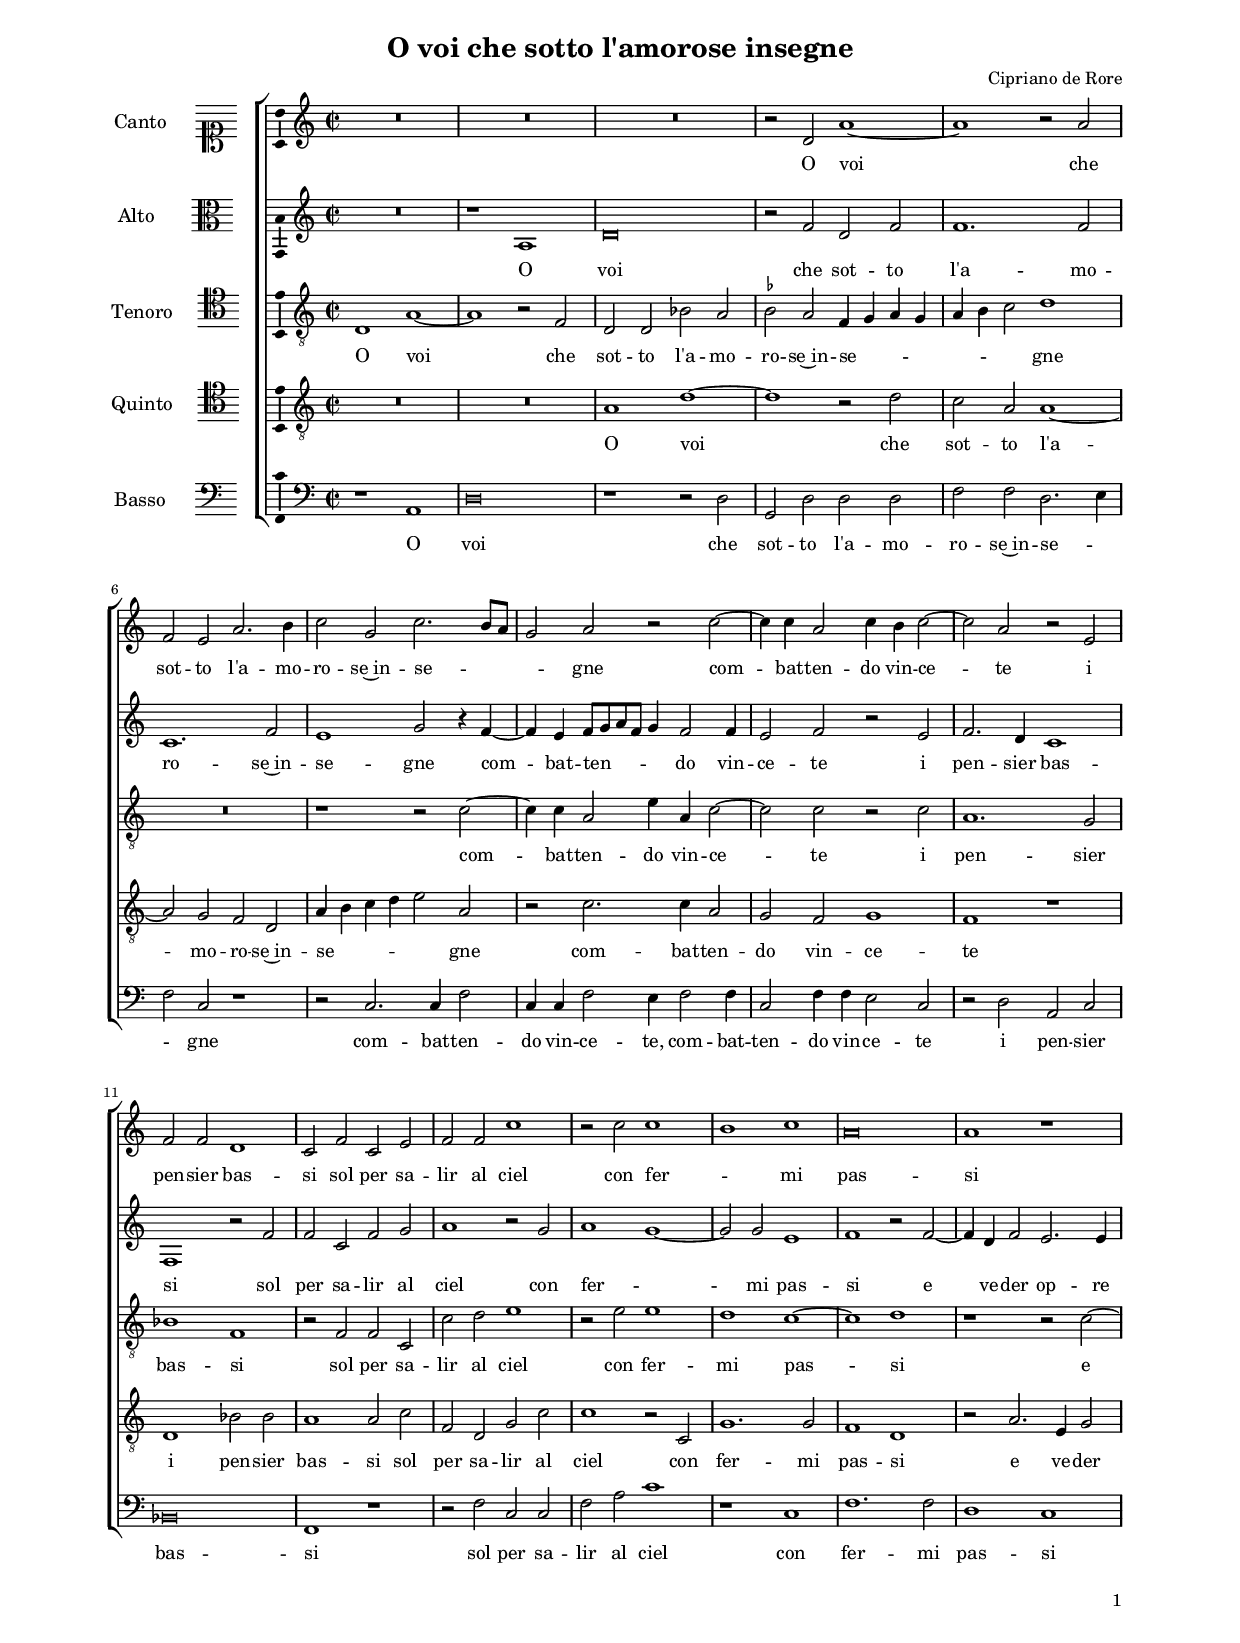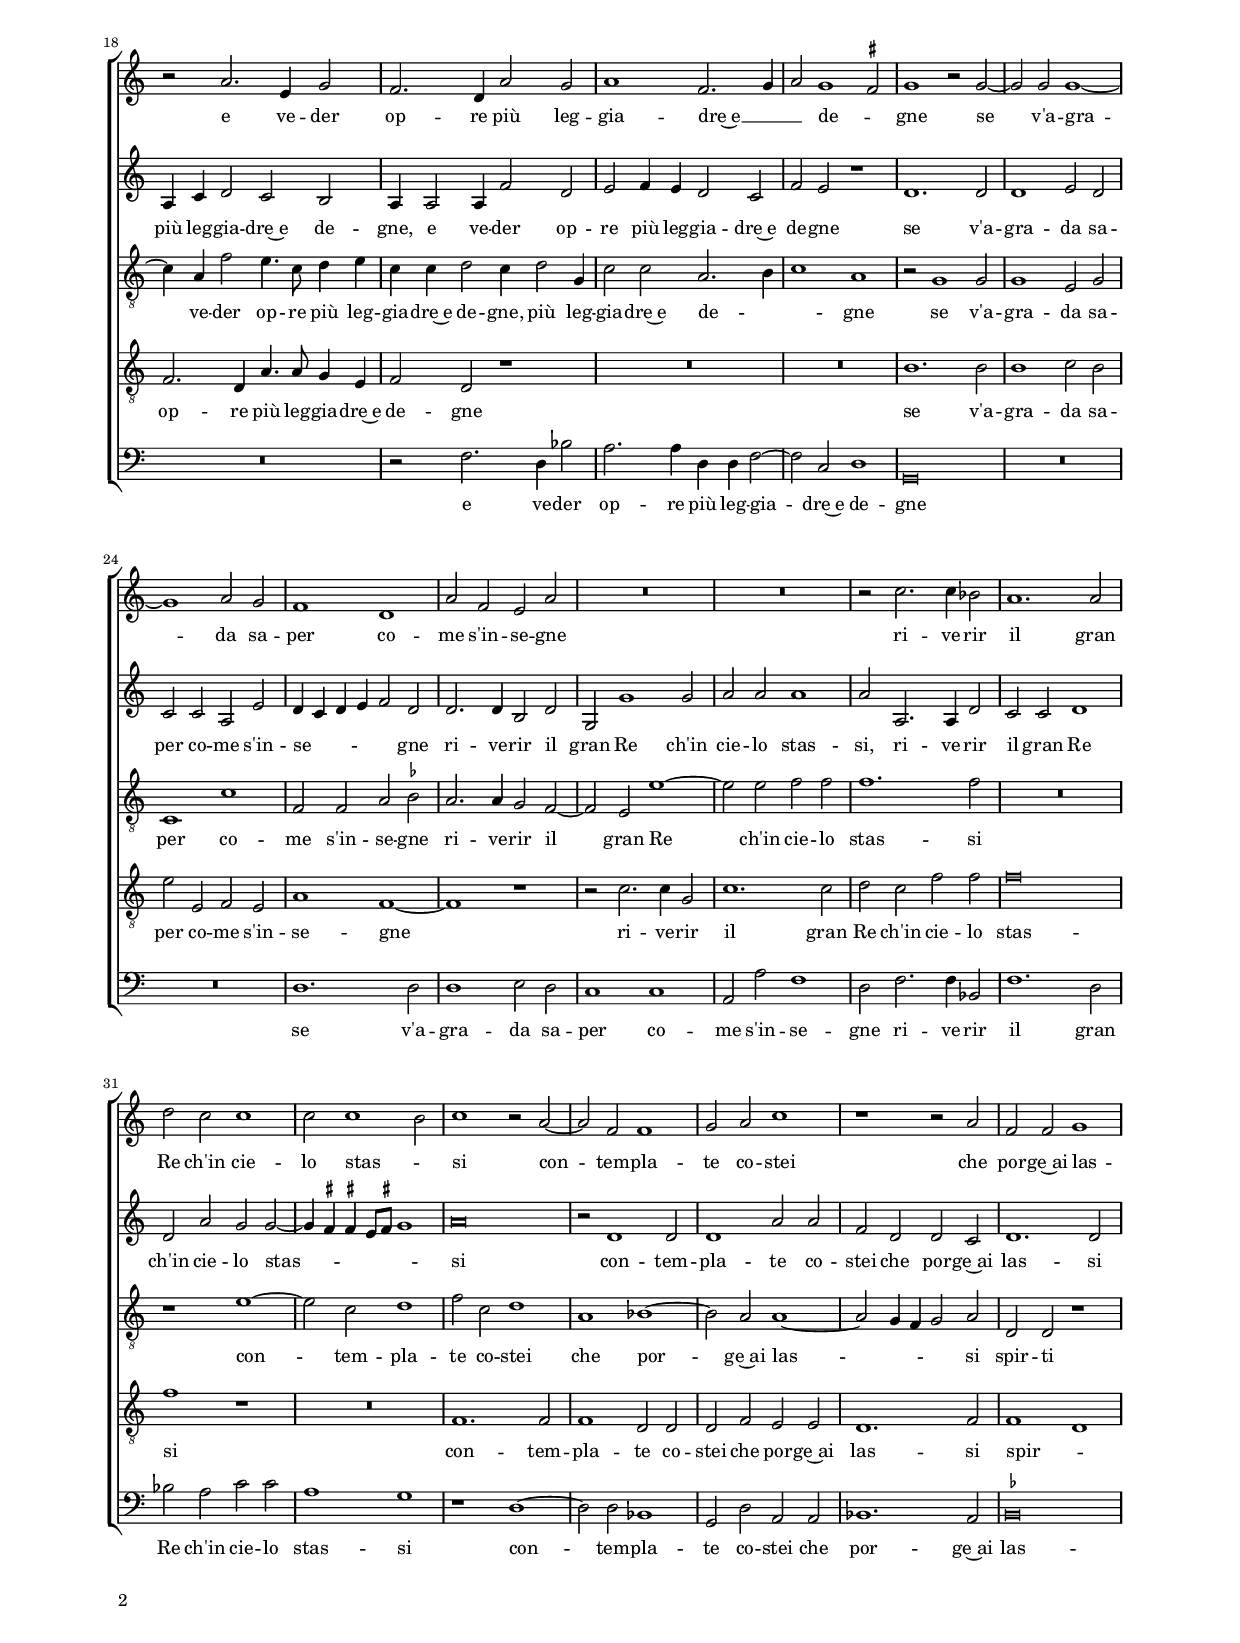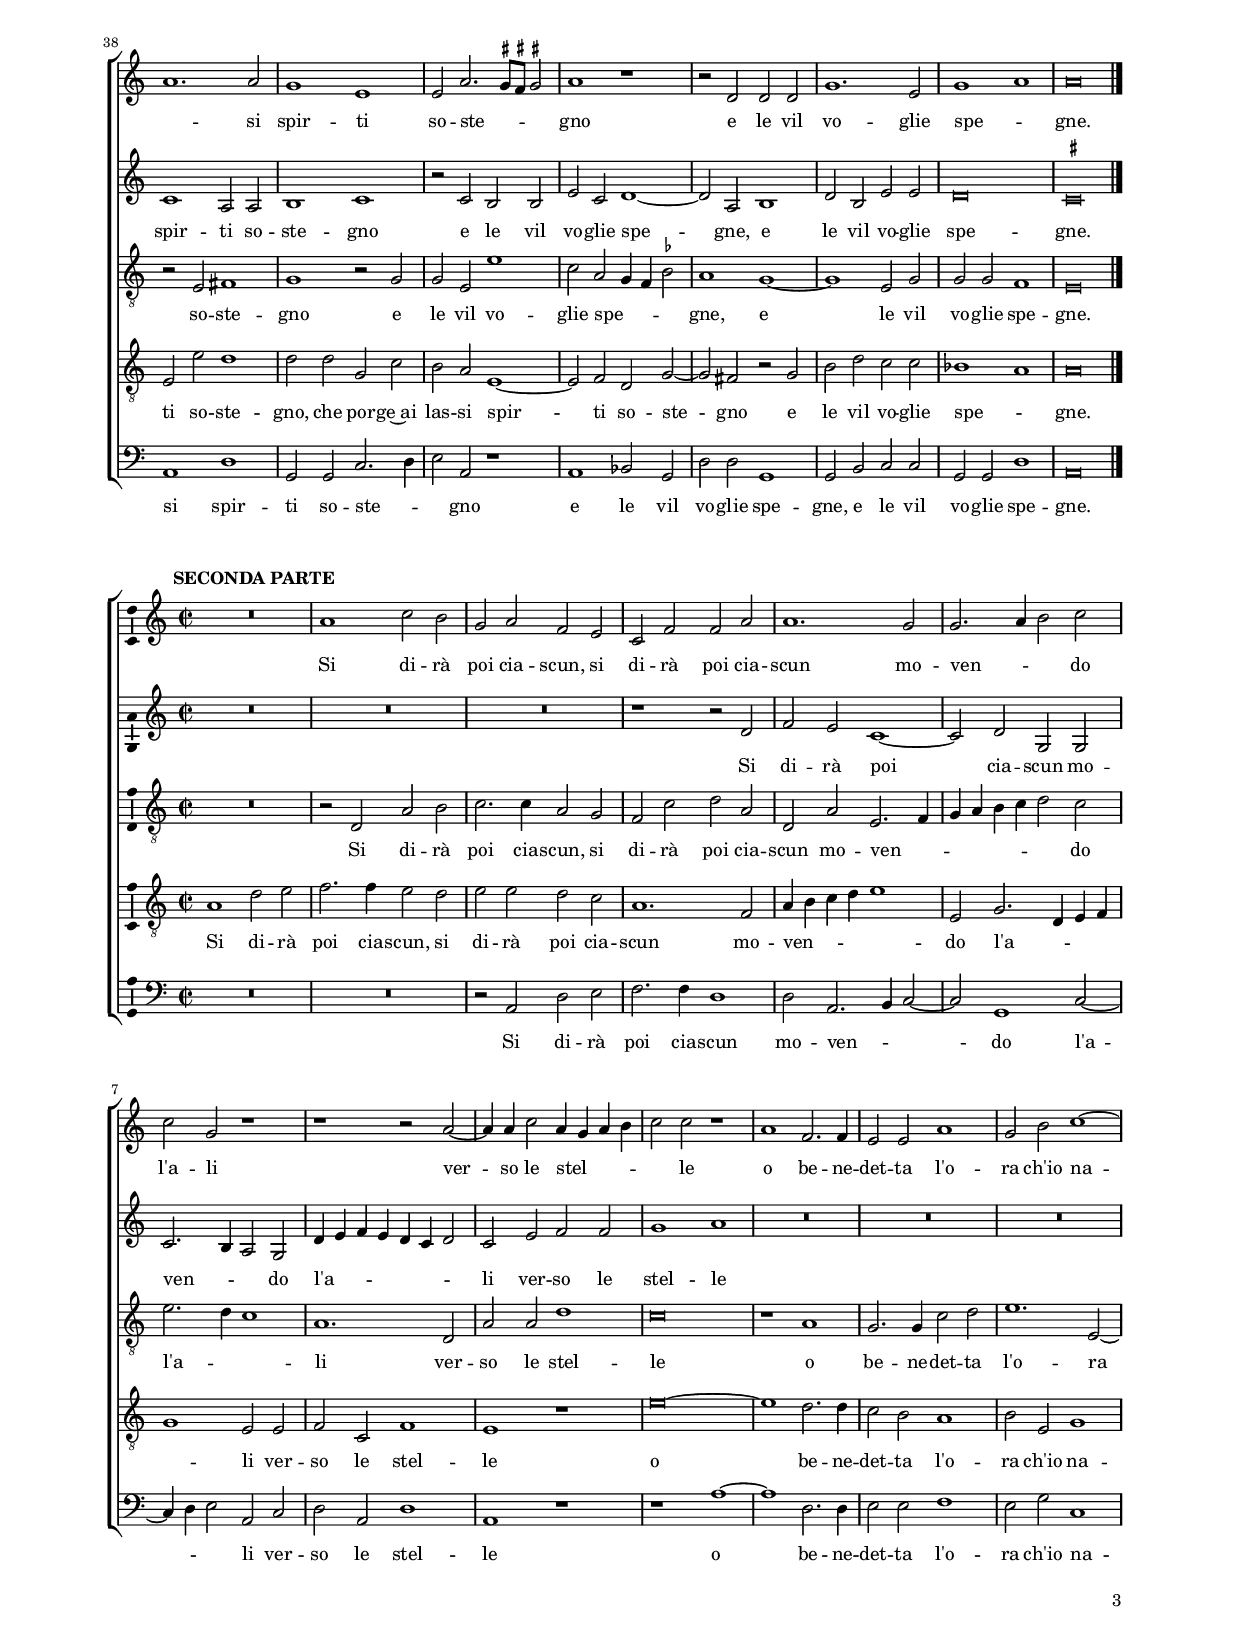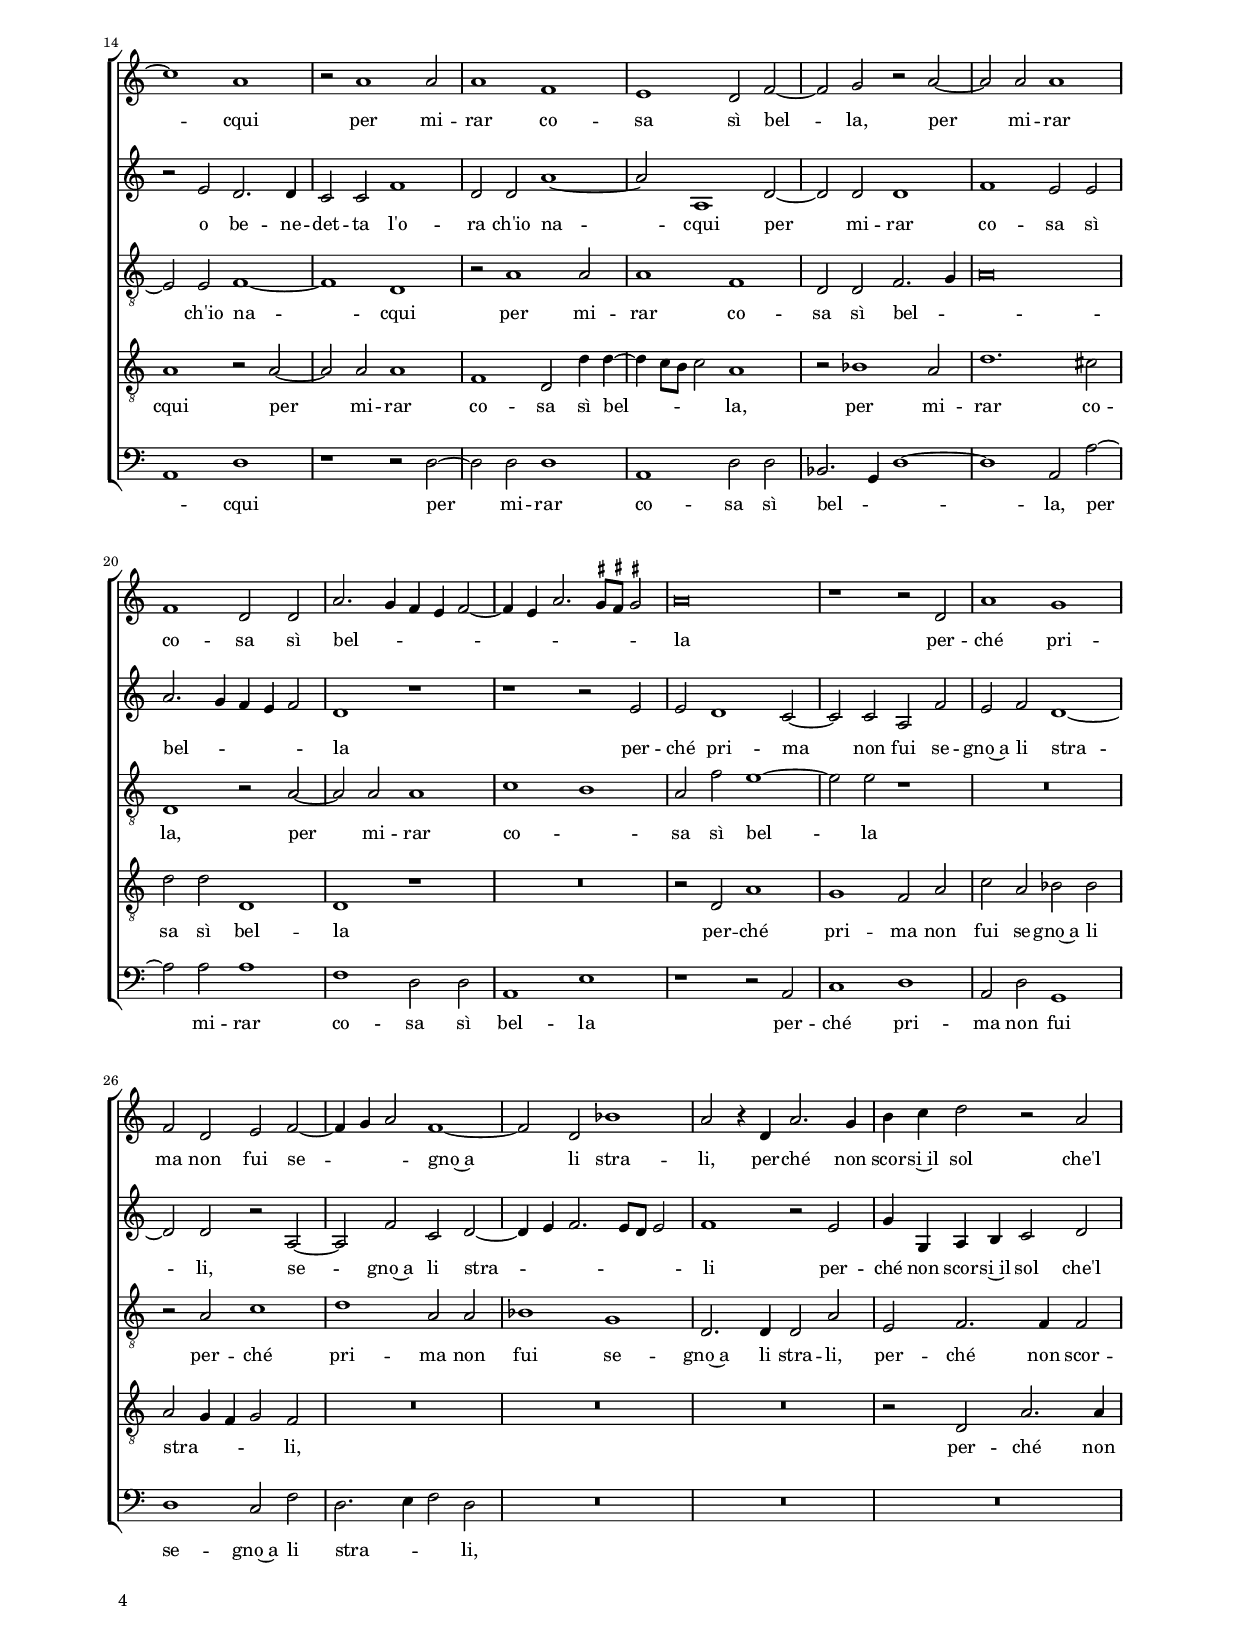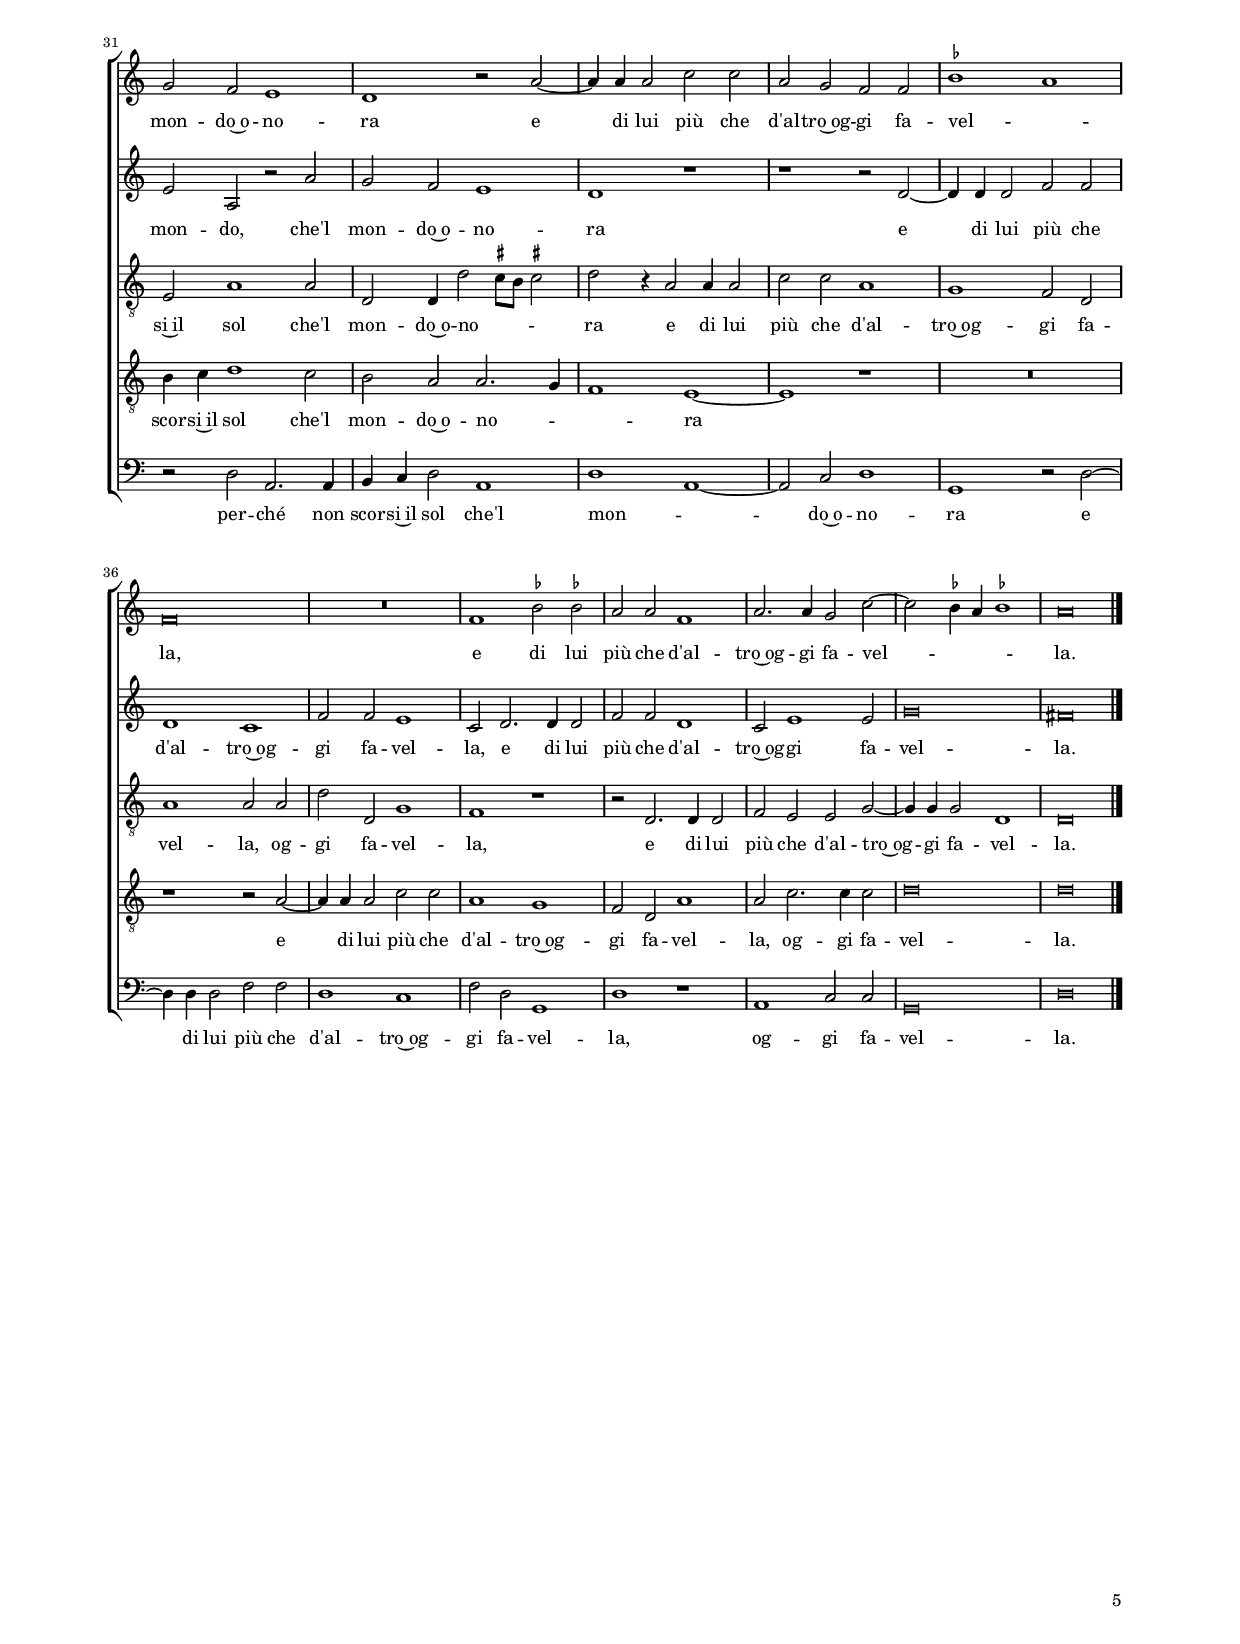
\header
{
  title="O voi che sotto l'amorose insegne"
  composer="Cipriano de Rore"
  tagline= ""
}

\version "2.24.0"
\include "deutsch.ly"
#(set-global-staff-size 15)
% #(set-default-paper-size "letter")
#(ly:set-option 'point-and-click #f)

	
	ficta = { \once \set suggestAccidentals = ##t }
	
	forget = #(define-music-function (music) (ly:music?) #{
		\accidentalStyle forget
		$music
		\accidentalStyle default
		#})


\paper
	{
	top-margin = 1.8 \cm
	bottom-margin = 1.2 \cm
	left-margin = 2 \cm
	right-margin = 2 \cm
	ragged-bottom = ##f
	ragged-last-bottom = ##t
	print-page-number = ##f
	score-system-spacing = #'((basic-distance . 16) (minimum-distance . 14) (padding . 5) (strechability . 150))
	system-system-spacing = #'((basic-distance . 16) (minimum-distance . 14) (padding . 5) (strechability . 150))
	oddFooterMarkup=\markup   \fill-line { "" \fromproperty #'page:page-number-string }
	evenFooterMarkup=\markup  \fill-line { \fromproperty #'page:page-number-string "" }
	last-bottom-spacing = #'((basic-distance . 12) (minimum-distance . 7) (padding . 4))
%	systems-per-page = 3
%	min-systems-per-page = 3
	}

global = {
	\key c \major
	\time 2/2 \set Score.measureLength = #(ly:make-moment 2/1)
	\skip 1*2*45 \bar "|."
	}
	

incipitcantus = \markup { \score {
	{
	\set Staff.instrumentName = \markup { \fontsize #1 "Canto" }
	\key c \major
	\clef soprano
	s4 \bar ""
	}
	\layout  {
	raggedright = ##t
	indent = 1.8 \cm
	line-width = 2.5 \cm
	\context { \Staff \remove Time_signature_engraver }
	\override Staff.Clef.Y-extent = #'(0 . 0)
	}} \hspace #1 }
      
      
incipitaltus = \markup { \score {
	{
	\set Staff.instrumentName = \markup { \fontsize #1 "Alto" }
	\key c \major
	\clef alto
	s4 \bar ""
	}
	\layout  {
	raggedright = ##t
	indent = 1.8 \cm
	line-width = 2.5 \cm
	\context { \Staff \remove Time_signature_engraver }
	\override Staff.Clef.Y-extent = #'(0 . 0)
	}} \hspace #1 }


incipittenor = \markup { \score {
	{
	\set Staff.instrumentName = \markup { \fontsize #1 "Tenoro" }
	\key c \major
	\clef tenor
	s4 \bar ""
	}
	\layout  {
	raggedright = ##t
	indent = 1.8 \cm
	line-width = 2.5 \cm
	\context { \Staff \remove Time_signature_engraver }
	\override Staff.Clef.Y-extent = #'(0 . 0)
	}} \hspace #1 }
      
      
incipitquintus = \markup { \score {
	{
	\set Staff.instrumentName = \markup { \fontsize #1 "Quinto" }
	\key c \major
	\clef tenor
	s4 \bar ""
	}
	\layout  {
	raggedright = ##t
	indent = 1.8 \cm
	line-width = 2.5 \cm
	\context { \Staff \remove Time_signature_engraver }
	\override Staff.Clef.Y-extent = #'(0 . 0)
	}} \hspace #1 }
      
      
incipitbassus = \markup { \score {
	{
	\set Staff.instrumentName = \markup { \fontsize #1 "Basso" }
	\key c \major
	\clef bass
	s4 \bar ""
	}
	\layout  {
	raggedright = ##t
	indent = 1.8 \cm
	line-width = 2.5 \cm
	\context { \Staff \remove Time_signature_engraver }
	\override Staff.Clef.Y-extent = #'(0 . 0)
	}} \hspace #1 }


cantus =  \relative c''
	{
	R\breve
	R\breve
	R\breve
	r2 d, a'1~
%5
	a1 r2 a |
	f2 e a2. h4
	c2 g c2. h8 a
	g2 a r c~
	c4 c a2 c4 h c2~
%10
	c2 a r e |
	f2 f d1
	c2 f c e
	f2 f c'1
	r2 c c1
%15
	h1 c |
	a\breve
	a1 r
	r2 a2. e4 g2
	f2. d4 a'2 g
%20
	a1 f2. g4 |
	a2 g1 \ficta fis2
	g1 r2 g~
	g2 g g1~
	g1 a2 g
%25
	f1 d |
	a'2 f e a
	R\breve
	R\breve
	r2 c2. c4 b2
%30
	a1. a2 |
	d2 c c1
	c2 c1 h2
	c1 r2 a~
	a2 f f1
%35
	g2 a c1 |
	r1 r2 a
	f2 f g1
	a1. a2
	g1 e
%40
	e2 a2. \ficta gis8 \ficta fis \ficta gis!2 |
	a1 r
	r2 d, d d
	g1. e2
	g1 a
%45
	a\breve |
	}


altus =  \relative c'
	{
	R\breve
	r1 a
	d\breve
	r2 f d f
%5
	f1. f2 |
	c1. f2
	e1 g2 r4 f~
	f4 e f8 g a f g4 f2 f4
	e2 f r e
%10
	f2. d4 c1 |
	f,1 r2 f'
	f2 c f g
	a1 r2 g
	a1 g~
%15
	g2 g e1 |
	f1 r2 f~
	f4 d f2 e2. e4
	a,4 c d2 c h
	a4 a2 a4 f'2 d
%20
	e2 f4 e d2 c |
	f2 e r1
	d1. d2
	d1 e2 d
	c2 c a e'
%25
	d4 c d e f2 d |
	d2. d4 h2 d
	g,2 g'1 g2
	a2 a a1
	a2 a,2. a4 d2
%30
	c2 c d1 |
	d2 a' g g~
	g4 \ficta fis \ficta fis! e8 \ficta fis! g1
	a\breve
	r2 d,1 d2
%35
	d1 a'2 a |
	f2 d d c
	d1. d2
	c1 a2 a
	h1 c
%40
	r2 c h h |
	e2 c d1~
	d2 a h1
	d2 h e e
	d\breve
%45
	\ficta cis\breve |
	}


tenor =  \relative c'
	{
	d,1 a'~
	a1 r2 f
	d2 d b' a
	\ficta b2 a f4 g a g
%5
	a4 h c2 d1 |
	R\breve
	r1 r2 c~
	c4 c a2 e'4 a, c2~
	c2 c r c
%10
	a1. g2 |
	b1 f
	r2 f f c
	c'2 d e1
	r2 e e1
%15
	d1 c~ |
	c1 d
	r1 r2 c~
	c4 a f'2 e4. c8 d4 e
	c4 c d2 c4 d2 g,4
%20
	c2 c a2. h4 |
	c1 a
	r2 g1 g2
	g1 e2 g
	c,1 c'
%25
	f,2 f a \ficta b |
	a2. a4 g2 f~
	f2 e e'1~
	e2 e f f
	f1. f2
%30
	R\breve |
	r1 e~
	e2 c d1
	f2 c d1
	a1 b~
%35
	b2 a a1~ |
	a2 g4 f g2 a
	d,2 d r1
	r2 e fis1
	g1 r2 g
%40
	g2 e e'1 |
	c2 a g4 f \ficta b2
	a1 g~
	g1 e2 g
	g2 g f1
%45
	e\breve |	
	}


quintus  =  \relative c'
	{
	R\breve
	R\breve
	a1 d~
	d1 r2 d
%5
	c2 a a1~ |
	a2 g f d
	a'4 h c d e2 a,
	r2 c2. c4 a2
	g2 f g1
%10
	f1 r |
	d1 b'2 b
	a1 a2 c
	f,2 d g c
	c1 r2 c,
%15
	g'1. g2 |
	f1 d
	r2 a'2. e4 g2
	f2. d4 a'4. a8 g4 e
	f2 d r1
%20
	R\breve |
	R\breve
	h'1. h2
	h1 c2 h
	e2 e, f e
%25
	a1 f~ |
	f1 r
	r2 c'2. c4 g2
	c1. c2
	d2 c f f
%30
	f\breve |
	f1 r
	R\breve
	f,1. f2
	f1 d2 d
%35
	d2 f e e |
	d1. f2
	f1 d
	e2 e' d1
	d2 d g, c
%40
	h2 a e1~ |
	e2 f d g~
	g2 fis r g
	h2 d c c
	b1 a
%45
	a\breve |
	}


bassus  =  \relative c
	{
	r1 a
	d\breve
	r1 r2 d
	g,2 d' d d
%5
	f2 f d2. e4 |
	f2 c r1
	r2 c2. c4 f2
	c4 c f2 e4 f2 f4
	c2 f4 f e2 c
%10
	r2 d a c |
	b\breve
	f1 r
	r2 f' c c
	f2 a c1
%15
	r1 c, |
	f1. f2
	d1 c
	R\breve
	r2 f2. d4 b'2
%20
	a2. a4 d, d f2~ |
	f2 c d1
	g,\breve
	R\breve
	R\breve
%25
	d'1. d2 |
	d1 e2 d
	c1 c
	a2 a' f1
	d2 f2. f4 b,2
%30
	f'1. d2 |
	b'2 a c c
	a1 g
	r1 d~
	d2 d b1
%35
	g2 d' a a |
	b1. a2
	\ficta b\breve
	a1 d
	g,2 g c2. d4
%40
	e2 a, r1 |
	a1 b2 g
	d'2 d g,1
	g2 h c c
	g2 g d'1
%45
	a\breve |
	}


lyricscantus = \lyricmode {
	O voi che sot -- to l'a -- mo -- ro -- se~in -- se -- _ _ _ gne
	com -- bat -- ten -- do vin -- ce -- te i pen -- sier bas -- si
	sol per sa -- lir al ciel con fer -- _ mi pas -- si
	e ve -- der op -- re più leg -- gia -- dre~e __ _ _ de -- _ gne
	se v'a -- gra -- da sa -- per co -- me s'in -- se -- gne
	ri -- ve -- rir il gran Re ch'in cie -- lo stas -- _ si
	con -- tem -- pla -- te co -- stei che por -- ge~ai las -- _ si
	spir -- ti so -- ste -- _ _ _ gno
	e le vil vo -- glie spe -- _ gne.
	}


lyricsaltus = \lyricmode {
	O voi che sot -- to l'a -- mo -- ro -- se~in -- se -- gne
	com -- bat -- ten -- _ _ _ _ do vin -- ce -- te i pen -- sier bas -- si
	sol per sa -- lir al ciel con fer -- _ mi pas -- si
	e ve -- der op -- re più leg -- gia -- dre~e de -- gne,
	e ve -- der op -- re più leg -- gia -- dre~e de -- gne
	se v'a -- gra -- da sa -- per co -- me s'in -- se -- _ _ _ _ gne
	ri -- ve -- rir il gran Re ch'in cie -- lo stas -- si,
	ri -- ve -- rir il gran Re ch'in cie -- lo stas -- _ _ _ _ _ si
	con -- tem -- pla -- te co -- stei che por -- ge~ai las -- si
	spir -- ti so -- ste -- gno
	e le vil vo -- glie spe -- gne,
	e le vil vo -- glie spe -- gne.
	}


lyricstenor = \lyricmode {
	O voi che sot -- to l'a -- mo -- ro -- se~in -- se -- _ _ _ _ _ _ gne
	com -- bat -- ten -- do vin -- ce -- te i pen -- sier bas -- si
	sol per sa -- lir al ciel con fer -- mi pas -- si
	e ve -- der op -- re più leg -- gia -- dre~e de -- gne,
	più leg -- gia -- dre~e de -- _ _ gne
	se v'a -- gra -- da sa -- per co -- me s'in -- se -- gne
	ri -- ve -- rir il gran Re ch'in cie -- lo stas -- si
	con -- tem -- pla -- te co -- stei che por -- ge~ai las -- _ _ _ si
	spir -- ti so -- ste -- gno
	e le vil vo -- glie spe -- _ _ _ gne,
	e le vil vo -- glie spe -- gne.
	}


lyricsquintus = \lyricmode {
	O voi che sot -- to l'a -- mo -- ro -- se~in -- se -- _ _ _ _ gne
	com -- bat -- ten -- do vin -- ce -- te i pen -- sier bas -- si
	sol per sa -- lir al ciel con fer -- mi pas -- si
	e ve -- der op -- re più leg -- gia -- dre~e de -- gne
	se v'a -- gra -- da sa -- per co -- me s'in -- se -- gne
	ri -- ve -- rir il gran Re ch'in cie -- lo stas -- si
	con -- tem -- pla -- te co -- stei che por -- ge~ai las -- si
	spir -- _ ti so -- ste -- gno,
	che por -- ge~ai las -- si
	spir -- ti so -- ste -- gno
	e le vil vo -- glie spe -- _ gne.
	}


lyricsbassus = \lyricmode {
	O voi che sot -- to l'a -- mo -- ro -- se~in -- se -- _ _ gne
	com -- bat -- ten -- do vin -- ce -- te,
	com -- bat -- ten -- do vin -- ce -- te i pen -- sier bas -- si
	sol per sa -- lir al ciel con fer -- mi pas -- si
	e ve -- der op -- re più leg -- gia -- dre~e de -- gne
	se v'a -- gra -- da sa -- per co -- me s'in -- se -- gne
	ri -- ve -- rir il gran Re ch'in cie -- lo stas -- si
	con -- tem -- pla -- te co -- stei che por -- ge~ai las -- si
	spir -- ti so -- ste -- _ _ gno
	e le vil vo -- glie spe -- gne,
	e le vil vo -- glie spe -- gne.
	}


\score
{  
	\transpose c c {
	\new ChoirStaff \with { \override StaffGrouper.staff-staff-spacing.basic-distance = #12 }
	<<

	\new Staff << \global
	\new Voice="v1" {
		\set Staff.instrumentName=\incipitcantus
		\set Staff.midiInstrument = "reed organ"
		\clef violin
		\cantus }
	\new Lyrics \lyricsto "v1" {\lyricscantus }
	>>


	\new Staff << \global
	\new Voice="v2" {
		\set Staff.instrumentName=\incipitaltus
		\set Staff.midiInstrument = "reed organ"
		\clef violin 
		\altus}
	\new Lyrics \lyricsto "v2" {\lyricsaltus }
	>>


	\new Staff << \global
	\new Voice="v3" {
		\set Staff.instrumentName=\incipittenor
		\set Staff.midiInstrument = "reed organ"
		\clef "G_8"
		\tenor }
	\new Lyrics \lyricsto "v3" {\lyricstenor }
	>>


	\new Staff << \global
	\new Voice="v5" {
		\set Staff.instrumentName=\incipitquintus
		\set Staff.midiInstrument = "reed organ"
		\clef "G_8"
		\quintus}
	\new Lyrics \lyricsto "v5" {\lyricsquintus }
	>>


	\new Staff << \global
	\new Voice="v4" {
		\set Staff.instrumentName=\incipitbassus
		\set Staff.midiInstrument = "reed organ"
		\clef bass
		\bassus }
	\new Lyrics \lyricsto "v4" {\lyricsbassus}
	>>

	>>
	} % transpose

	\layout
	{
	indent = 2.5 \cm
	\context { \Staff \override TimeSignature.break-visibility = #end-of-line-invisible }
	\context { \Lyrics \override VerticalAxisGroup.nonstaff-relatedstaff-spacing.padding = #1.4 }
	\context { \Staff \consists Ambitus_engraver }
	\context { \Score \override BarNumber.padding = #2 }
	\context { \Voice \override NoteHead.style = #'baroque }
	}


\midi
	{
	\tempo 2 = 90
	}

}

%%%%%%%%%%%%%%%%%%%%  SECUNDA PARS %%%%%%%%%%%%%%%%%%%%


global = {
	\key c \major
	\time 2/2 \set Score.measureLength = #(ly:make-moment 2/1)
	\skip 1*2*42 \bar "|."
	}


cantus =  \relative c''
	{
	R\breve
	a1 c2 h
	g2 a f e
	c2 f f a
%5
	a1. g2 |
	g2. a4 h2 c
	c2 g r1
	r1 r2 a~
	a4 a c2 a4 g a h
%10
	c2 c r1 |
	a1 f2. f4
	e2 e a1
	g2 h c1~
	c1 a
%15
	r2 a1 a2 |
	a1 f
	e1 d2 f~
	f2 g r a~
	a2 a a1
%20
	f1 d2 d |
	a'2. g4 f e f2~
	f4 e a2. \ficta gis8 \ficta fis \ficta gis!2
	a\breve
	r1 r2 d,
%25
	a'1 g |
	f2 d e f~
	f4 g a2 f1~
	f2 d b'1
	a2 r4 d, a'2. g4
%30
	h4 c d2 r a |
	g2 f e1
	d1 r2 a'~
	a4 a a2 c c
	a2 g f f
%35
	\ficta b1 a |
	f\breve
	R\breve
	f1 \ficta b2 \ficta b!
	a2 a f1
%40
	a2. a4 g2 c~ |
	c2 \ficta b4 a \ficta b!1
	a\breve |
	}


altus =  \relative c'
	{
	R\breve
	R\breve
	R\breve
	r1 r2 d
%5
	f2 e c1~ |
	c2 d g, g
	c2. h4 a2 g
	d'4 e f e d c d2
	c2 e f f
%10
	g1 a |
	R\breve
	R\breve
	R\breve
	r2 e d2. d4
%15
	c2 c f1 |
	d2 d a'1~
	a2 a,1 d2~
	d2 d d1
	f1 e2 e
%20
	a2. g4 f e f2 |
	d1 r
	r1 r2 e
	e2 d1 c2~
	c2 c a f'
%25
	e2 f d1~ |
	d2 d r a~
	a2 f' c d~
	d4 e f2. e8 d e2
	f1 r2 e
%30
	g4 g, a h c2 d |
	e2 a, r a'
	g2 f e1
	d1 r
	r1 r2 d~
%35
	d4 d d2 f f |
	d1 c
	f2 f e1
	c2 d2. d4 d2
	f2 f d1
%40
	c2 e1 e2 |
	g\breve
	fis\breve |
	}


tenor =  \relative c'
	{
	R\breve
	r2 d, a' h
	c2. c4 a2 g
	f2 c' d a
%5
	d,2 a' e2. f4 |
	g4 a h c d2 c
	e2. d4 c1
	a1. d,2
	a'2 a d1
%10
	c\breve |
	r1 a
	g2. g4 c2 d
	e1. e,2~
	e2 e f1~
%15
	f1 d |
	r2 a'1 a2
	a1 f
	d2 d f2. g4
	a\breve
%20
	d,1 r2 a'~ |
	a2 a a1
	c1 h
	a2 f' e1~
	e2 e r1
%25
	R\breve |
	r2 a, c1
	d1 a2 a
	b1 g
	d2. d4 d2 a'
%30
	e2 f2. f4 f2 |
	e2 a1 a2
	d,2 d4 d'2 \ficta cis8 h \ficta cis!2
	d2 r4 a2 a4 a2
	c2 c a1
%35
	g1 f2 d |
	a'1 a2 a
	d2 d, g1
	f1 r
	r2 d2. d4 d2
%40
	f2 e e g~ |
	g4 g g2 d1
	d\breve |
	}


quintus  =  \relative c'
	{
	a1 d2 e
	f2. f4 e2 d
	e2 e d c
	a1. f2
%5
	a4 h c d e1 |
	e,2 g2. d4 e f
	g1 e2 e
	f2 c f1
	e1 r
%10
	e'\breve~ |
	e1 d2. d4
	c2 h a1
	h2 e, g1
	a1 r2 a~
%15
	a2 a a1 |
	f1 d2 d'4 d~
	d4 c8 h c2 a1
	r2 b1 a2
	d1. cis2
%20
	d2 d d,1 |
	d1 r
	R\breve
	r2 d a'1
	g1 f2 a
%25
	c2 a b b |
	a2 g4 f g2 f
	R\breve
	R\breve
	R\breve
%30
	r2 d a'2. a4  |
	h4 c d1 c2
	h2 a a2. g4
	f1 e~
	e1 r
%35
	R\breve |
	r1 r2 a~
	a4 a a2 c c
	a1 g
	f2 d a'1
%40
	a2 c2. c4 c2 |
	d\breve
	d\breve |
	}


bassus  =  \relative c
	{
	R\breve
	R\breve
	r2 a d e
	f2. f4 d1
%5
	d2 a2. h4 c2~ |
	c2 g1 c2~
	c4 d e2 a, c
	d2 a d1
	a1 r
%10
	r1 a'~ |
	a1 d,2. d4
	e2 e f1
	e2 g c,1
	a1 d
%15
	r1 r2 d~ |
	d2 d d1
	a1 d2 d
	b2. g4 d'1~
	d1 a2 a'~
%20
	a2 a a1 |
	f1 d2 d
	a1 e'
	r1 r2 a,
	c1 d
%25
	a2 d g,1 |
	d'1 c2 f
	d2. e4 f2 d
	R\breve
	R\breve
%30
	R\breve |
	r2 d a2. a4
	h4 c d2 a1
	d1 a~
	a2 c d1
%35
	g,1 r2 d'~ |
	d4 d d2 f f
	d1 c
	f2 d g,1
	d'1 r
%40
	a1 c2 c |
	g\breve
	d'\breve |
	}


lyricscantus = \lyricmode {
	Si di -- rà poi cia -- scun,
	si di -- rà poi cia -- scun mo -- ven -- _ _ do l'a -- li
	ver -- so le stel -- _ _ _ _ le o be -- ne -- det -- ta l'o -- ra
	ch'io na -- cqui per mi -- rar co -- sa sì bel -- la,
	per mi -- rar co -- sa sì bel -- _ _ _ _ _ _ _ _ _ la
	per -- ché pri -- ma non fui se -- _ _ gno~a li stra -- li,
	per -- ché non scor -- si~il sol che'l mon -- do~o -- no -- ra
	e di lui più che d'al -- tro~og -- gi fa -- vel -- _ la,
	e di lui più che d'al -- tro~og -- gi fa -- vel -- _ _ _ la.
	}


lyricsaltus = \lyricmode {
	Si di -- rà poi cia -- scun mo -- ven -- _ _ do l'a -- _ _ _ _ _ _ li
	ver -- so le stel -- le o be -- ne -- det -- ta l'o -- ra
	ch'io na -- cqui per mi -- rar co -- sa sì bel -- _ _ _ _ la
	per -- ché pri -- ma non fui se -- gno~a li stra -- li,
	se -- gno~a li stra -- _ _ _ _ _ li
	per -- ché non scor -- si~il sol che'l mon -- do,
	che'l mon -- do~o -- no -- ra
	e di lui più che d'al -- tro~og -- gi fa -- vel -- la,
	e di lui più che d'al -- tro~og -- gi fa -- vel -- la.
	}


lyricstenor = \lyricmode {
	Si di -- rà poi cia -- scun,
	si di -- rà poi cia -- scun mo -- ven -- _ _ _ _ _ _ do l'a -- _ _ li
	ver -- so le stel -- le o be -- ne -- det -- ta l'o -- ra
	ch'io na -- cqui per mi -- rar co -- sa sì bel -- _ _ la,
	per mi -- rar co -- _ sa sì bel -- la
	per -- ché pri -- ma non fui se -- gno~a li stra -- li,
	per -- ché non scor -- si~il sol che'l mon -- do~o -- no -- _ _ _ ra
	e di lui più che d'al -- tro~og -- gi fa -- vel -- la,
	og -- gi fa -- vel -- la,
	e di lui più che d'al -- tro~og -- gi fa -- vel -- la.
	}


lyricsquintus = \lyricmode {
	Si di -- rà poi cia -- scun,
	si di -- rà poi cia -- scun mo -- ven -- _ _ _ _ do l'a -- _ _ _ _ li
	ver -- so le stel -- le o be -- ne -- det -- ta l'o -- ra
	ch'io na -- cqui per mi -- rar co -- sa sì bel -- _ _ _ la,
	per mi -- rar co -- sa sì bel -- la
	per -- ché pri -- ma non fui se -- gno~a li stra -- _ _ _ li,
	per -- ché non scor -- si~il sol che'l mon -- do~o -- no -- _ _ ra
	e di lui più che d'al -- tro~og -- gi fa -- vel -- la,
	og -- gi fa -- vel -- la.
	}


lyricsbassus = \lyricmode {
	Si di -- rà poi cia -- scun mo -- ven -- _ _ do l'a -- _ _ li
	ver -- so le stel -- le o be -- ne -- det -- ta l'o -- ra
	ch'io na -- _ cqui per mi -- rar co -- sa sì bel -- _ _ la,
	per mi -- rar co -- sa sì bel -- la
	per -- ché pri -- ma non fui se -- gno~a li stra -- _ _ li,
	per -- ché non scor -- si~il sol che'l mon -- _ do~o -- no -- ra
	e di lui più che d'al -- tro~og -- gi fa -- vel -- la,
	og -- gi fa -- vel -- la.
	}


\score
	{  
	\transpose c c {
	\new ChoirStaff \with { \override StaffGrouper.staff-staff-spacing.basic-distance = #12 }
	<<

	\new Staff <<\global
	\new Voice="v1" {
	  %\set Staff.instrumentName=Cantus
		\set Staff.midiInstrument = "reed organ"
		\clef violin
		\cantus }
	\new Lyrics \lyricsto "v1" {\lyricscantus }
	>>


	\new Staff << \global
	\new Voice="v2" {
	  %\set Staff.instrumentName=Altus
		\set Staff.midiInstrument = "reed organ"
		\clef violin 
		\altus}
	\new Lyrics \lyricsto "v2" {\lyricsaltus }
	>>


	\new Staff <<\global
	\new Voice="v3" {
	  %\set Staff.instrumentName=Tenor
		\set Staff.midiInstrument = "reed organ"
		\clef "G_8"
		\tenor }
	\new Lyrics \lyricsto "v3" {\lyricstenor }
	>>


	\new Staff << \global
	\new Voice="v5" {
	  %\set Staff.instrumentName=Quintus
		\set Staff.midiInstrument = "reed organ"
		\clef "G_8"
		\quintus}
	\new Lyrics \lyricsto "v5" {\lyricsquintus }
	>>


	\new Staff <<\global
	\new Voice="v4" {
	  %\set Staff.instrumentName=Bassus
		\set Staff.midiInstrument = "reed organ"
		\clef bass
		\bassus }
	\new Lyrics \lyricsto "v4" {\lyricsbassus}
	>>
	
	>>
	} % transpose

	\layout
	{
	indent = 0 \cm
	\context { \Staff \override TimeSignature.break-visibility = #end-of-line-invisible }
	\context { \Lyrics \override VerticalAxisGroup.nonstaff-relatedstaff-spacing.padding = #1.4 }
	\context { \Staff \consists Ambitus_engraver }
	\context { \Score \override BarNumber.padding = #2 }
	\context { \Voice \override NoteHead.style = #'baroque }
	}

	\header { piece = \markup { \raise #2 \hspace # 7 \bold "SECONDA PARTE"} }

\midi
	{
	\tempo 2 = 90
	}
	
}

% EOF
